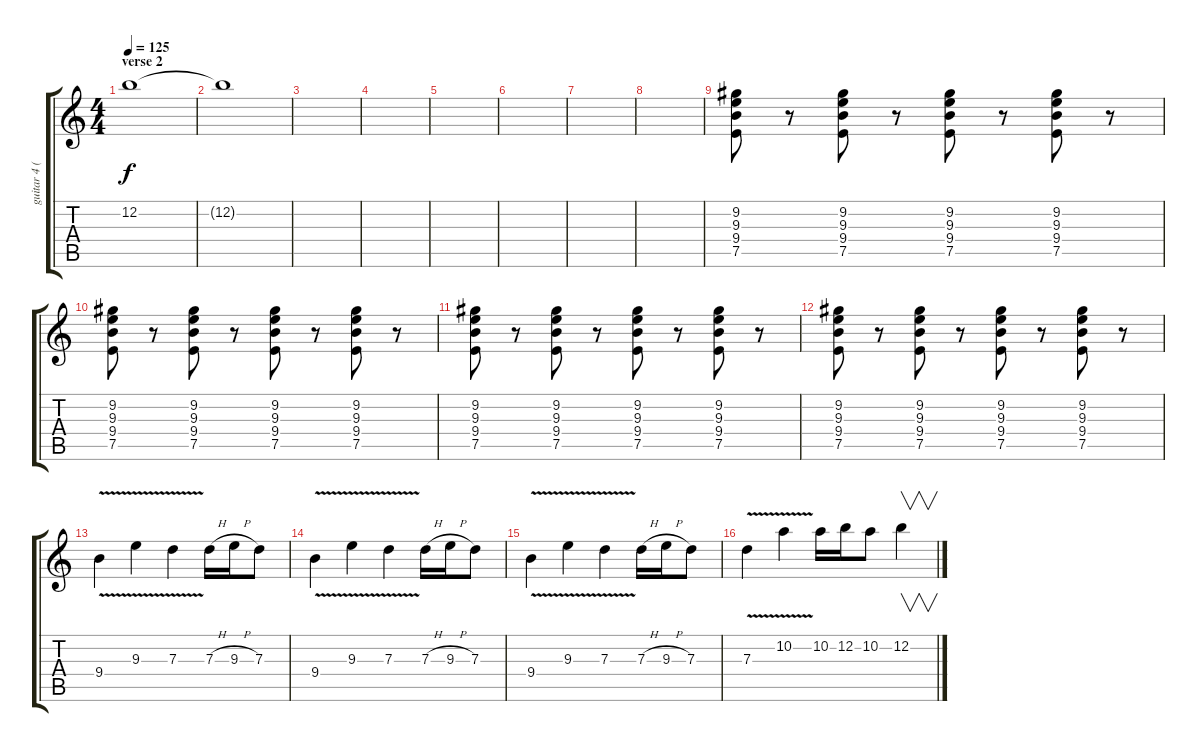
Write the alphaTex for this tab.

\track ("guitar 4 (solo)" "guitar 4 (") {instrument distortionguitar}
\staff {score tabs}
\tuning (E4 B3 G3 D3 A2 E2) {hide}
\ts (4 4)
\section ("" "verse 2")
\tempo 125
\clef g2
\ks c
12.2{t}.1{dy f volume 6} |
12.2{t}.1 |
|
|
|
|
|
|
(9.2 9.3 9.4 7.5).8{volume 12 balance 2} r.8 (9.2 9.3 9.4 7.5).8 r.8 (9.2 9.3 9.4 7.5).8 r.8 (9.2 9.3 9.4 7.5).8 r.8 |
(9.2 9.3 9.4 7.5).8 r.8 (9.2 9.3 9.4 7.5).8 r.8 (9.2 9.3 9.4 7.5).8 r.8 (9.2 9.3 9.4 7.5).8 r.8 |
(9.2 9.3 9.4 7.5).8 r.8 (9.2 9.3 9.4 7.5).8 r.8 (9.2 9.3 9.4 7.5).8 r.8 (9.2 9.3 9.4 7.5).8 r.8 |
(9.2 9.3 9.4 7.5).8 r.8 (9.2 9.3 9.4 7.5).8 r.8 (9.2 9.3 9.4 7.5).8 r.8 (9.2 9.3 9.4 7.5).8 r.8 |
9.4{v}.4{volume 16 balance 8} 9.3{v}.4 7.3{v}.4 7.3{h}.16 9.3{h}.16 7.3.8 |
9.4{v}.4 9.3{v}.4 7.3{v}.4 7.3{h}.16 9.3{h}.16 7.3.8 |
9.4{v}.4 9.3{v}.4 7.3{v}.4 7.3{h}.16 9.3{h}.16 7.3.8 |
7.3{v}.4 10.2{v}.4 10.2.16 12.2.16 10.2.8 12.2.4{v}
